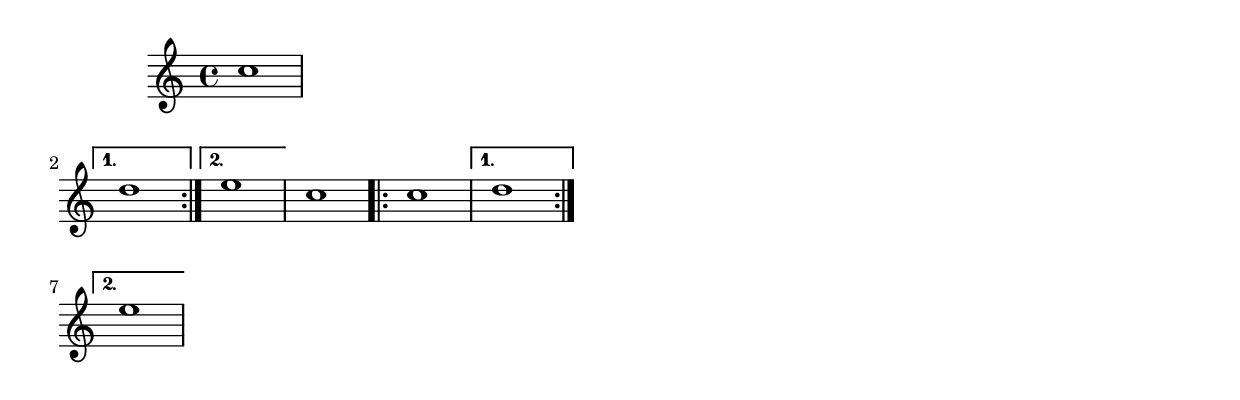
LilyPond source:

\version "1.7.18"

\header{
texidoc="
Across linebreaks, the left edge of a first and second alternative
bracket should be equal
"
}

    \paper { raggedright= ##t }

\score  {
\notes
\context Staff\relative c''  {
	\repeat "volta" 2 { c1 \break } \alternative { d e }
	c1
	\repeat "volta" 2 { c1 } \alternative { { d \break}  e }

}
}

